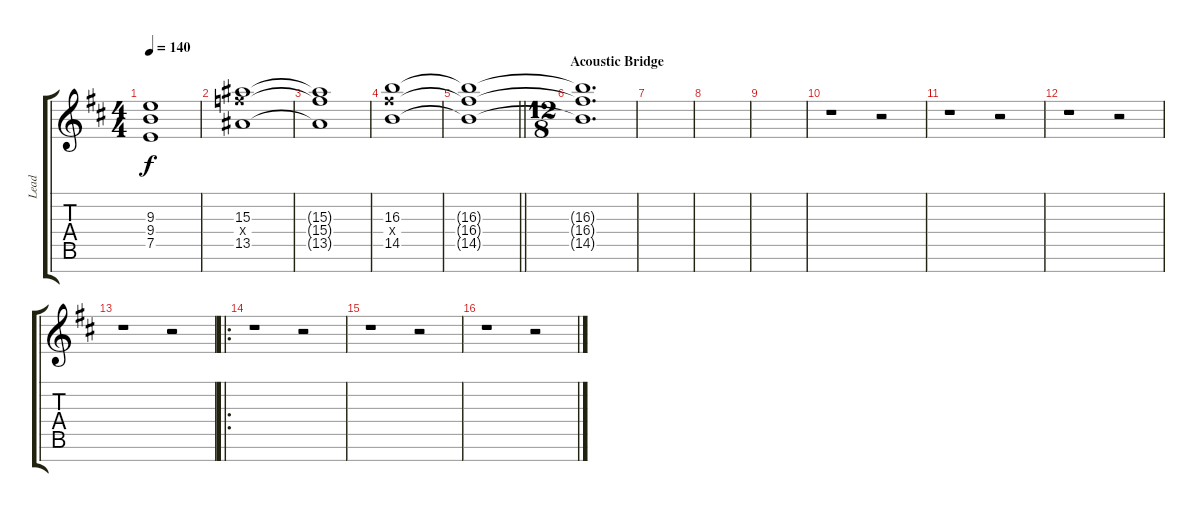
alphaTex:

\track ("Lead" "Lead") {instrument distortionguitar}
\staff {score tabs}
\tuning (E4 B3 G3 D3 A2 E2 B1) {hide}
\ts (4 4)
\tempo 140
\clef g2
\ks d
(9.3{t} 9.4{t} 7.5{t}).1{dy f} |
(15.3 15.4{x} 13.5).1 |
(15.3{t} 15.4{t} 13.5{t}).1 |
(16.3 16.4{x} 14.5).1 |
\barLineRight lightlight
(16.3{t} 16.4{t} 14.5{t}).1 |
\ts (12 8)
\section ("" "Acoustic Bridge")
(16.3{t} 16.4{t} 14.5{t}).1{d} |
|
|
|
r.1 r.2 |
r.1 r.2 |
r.1 r.2 |
r.1 r.2 |
\ro
r.1 r.2 |
r.1 r.2 |
r.1 r.2
